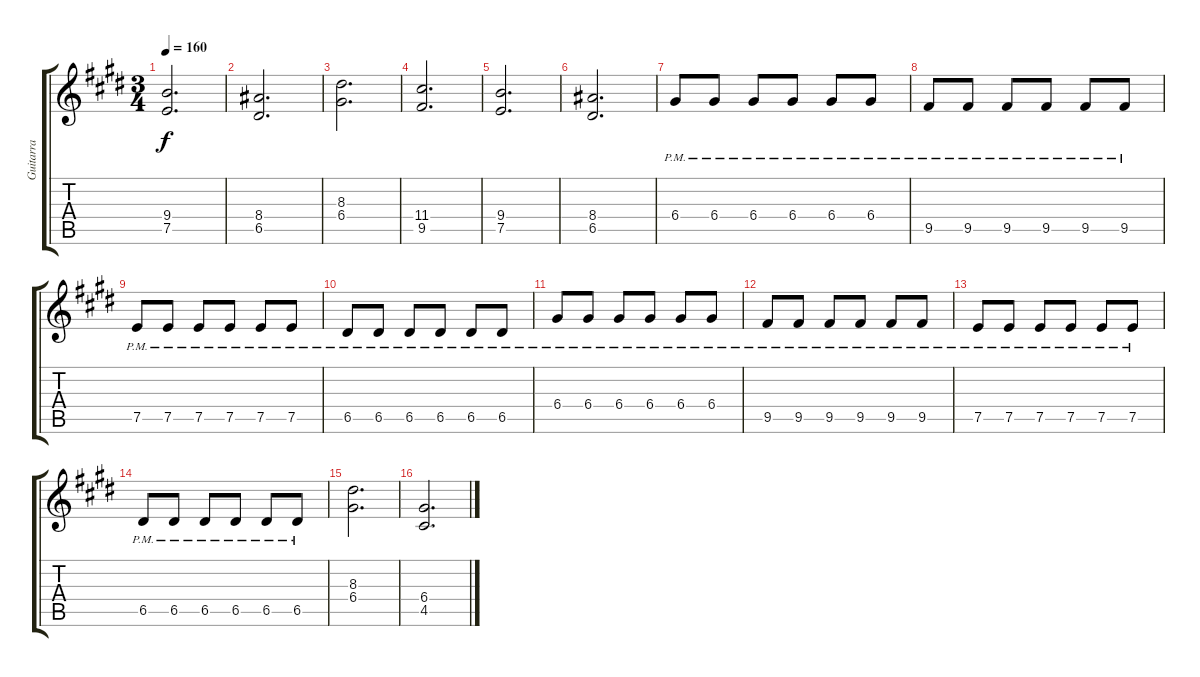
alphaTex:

\track ("Guitarra" "Guitarra") {instrument distortionguitar}
\staff {score tabs}
\tuning (E4 B3 G3 D3 A2 E2) {hide}
\ts (3 4)
\tempo 160
\clef g2
\ks c#minor
(9.4 7.5).2{d dy f} |
(8.4 6.5).2{d} |
(8.3 6.4).2{d} |
(11.4 9.5).2{d} |
(9.4 7.5).2{d} |
(8.4 6.5).2{d} |
6.4{pm}.8 6.4{pm}.8 6.4{pm}.8 6.4{pm}.8 6.4{pm}.8 6.4{pm}.8 |
9.5{pm}.8 9.5{pm}.8 9.5{pm}.8 9.5{pm}.8 9.5{pm}.8 9.5{pm}.8 |
7.5{pm}.8 7.5{pm}.8 7.5{pm}.8 7.5{pm}.8 7.5{pm}.8 7.5{pm}.8 |
6.5{pm}.8 6.5{pm}.8 6.5{pm}.8 6.5{pm}.8 6.5{pm}.8 6.5{pm}.8 |
6.4{pm}.8 6.4{pm}.8 6.4{pm}.8 6.4{pm}.8 6.4{pm}.8 6.4{pm}.8 |
9.5{pm}.8 9.5{pm}.8 9.5{pm}.8 9.5{pm}.8 9.5{pm}.8 9.5{pm}.8 |
7.5{pm}.8 7.5{pm}.8 7.5{pm}.8 7.5{pm}.8 7.5{pm}.8 7.5{pm}.8 |
6.5{pm}.8 6.5{pm}.8 6.5{pm}.8 6.5{pm}.8 6.5{pm}.8 6.5{pm}.8 |
(8.3 6.4).2{d} |
(6.4 4.5).2{d}
